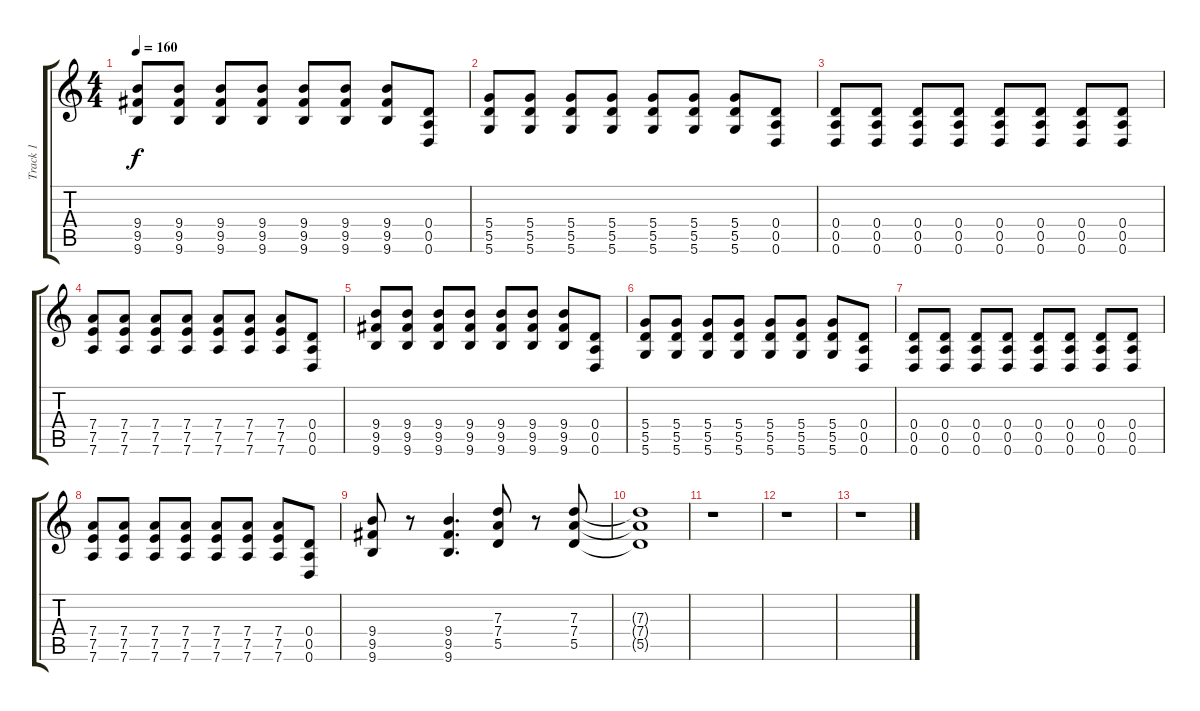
\track ("Track 1" "Track 1") {instrument distortionguitar}
\staff {score tabs}
\tuning (E4 B3 G3 D3 A2 D2) {hide}
\ts (4 4)
\tempo 160
\clef g2
\ks c
(9.4 9.5 9.6).8{dy f} (9.4 9.5 9.6).8 (9.4 9.5 9.6).8 (9.4 9.5 9.6).8 (9.4 9.5 9.6).8 (9.4 9.5 9.6).8 (9.4 9.5 9.6).8 (0.4 0.5 0.6).8 |
(5.4 5.5 5.6).8 (5.4 5.5 5.6).8 (5.4 5.5 5.6).8 (5.4 5.5 5.6).8 (5.4 5.5 5.6).8 (5.4 5.5 5.6).8 (5.4 5.5 5.6).8 (0.4 0.5 0.6).8 |
(0.4 0.5 0.6).8 (0.4 0.5 0.6).8 (0.4 0.5 0.6).8 (0.4 0.5 0.6).8 (0.4 0.5 0.6).8 (0.4 0.5 0.6).8 (0.4 0.5 0.6).8 (0.4 0.5 0.6).8 |
(7.4 7.5 7.6).8 (7.4 7.5 7.6).8 (7.4 7.5 7.6).8 (7.4 7.5 7.6).8 (7.4 7.5 7.6).8 (7.4 7.5 7.6).8 (7.4 7.5 7.6).8 (0.4 0.5 0.6).8 |
(9.4 9.5 9.6).8 (9.4 9.5 9.6).8 (9.4 9.5 9.6).8 (9.4 9.5 9.6).8 (9.4 9.5 9.6).8 (9.4 9.5 9.6).8 (9.4 9.5 9.6).8 (0.4 0.5 0.6).8 |
(5.4 5.5 5.6).8 (5.4 5.5 5.6).8 (5.4 5.5 5.6).8 (5.4 5.5 5.6).8 (5.4 5.5 5.6).8 (5.4 5.5 5.6).8 (5.4 5.5 5.6).8 (0.4 0.5 0.6).8 |
(0.4 0.5 0.6).8 (0.4 0.5 0.6).8 (0.4 0.5 0.6).8 (0.4 0.5 0.6).8 (0.4 0.5 0.6).8 (0.4 0.5 0.6).8 (0.4 0.5 0.6).8 (0.4 0.5 0.6).8 |
(7.4 7.5 7.6).8 (7.4 7.5 7.6).8 (7.4 7.5 7.6).8 (7.4 7.5 7.6).8 (7.4 7.5 7.6).8 (7.4 7.5 7.6).8 (7.4 7.5 7.6).8 (0.4 0.5 0.6).8 |
(9.4 9.5 9.6).8 r.8 (9.4 9.5 9.6).4{d} (7.3 7.4 5.5).8 r.8 (7.3 7.4 5.5).8 |
(7.3{t} 7.4{t} 5.5{t}).1 |
r.1 |
r.1 |
r.1
